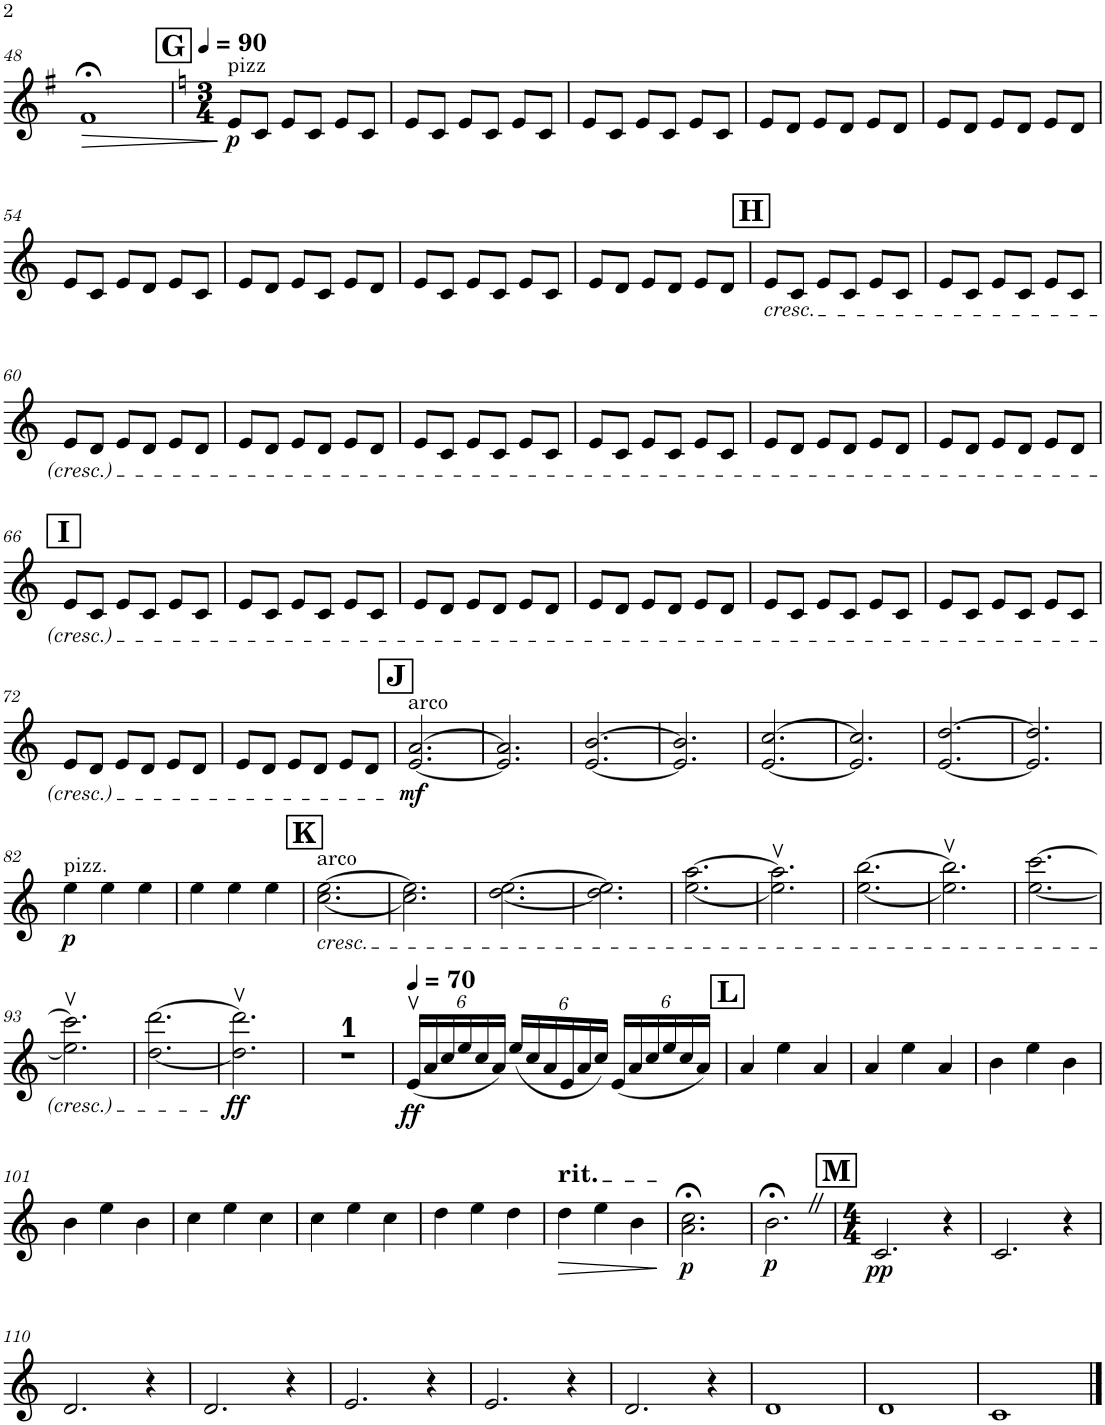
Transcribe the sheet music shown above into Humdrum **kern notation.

**kern	**dynam
*part1	*part1
*staff1	*staff1
*I"Violin 2	*
*I'Vln. 2	*
!!LO:PB:g=z
*clefG2	*
*k[f#]	*
*M4/4	*
=48	=48
!	!LO:HP:b
1f#;<	>
.	]
=49	=49
!!LO:REH:place=s1:a:B:cj:fs=14:t=G
*k[]	*
*M3/4	*
*MM90	*
!LO:TX:a:t=pizz	!
!	!LO:DY:b
8e/L	p
8c/J	.
8e/L	.
8c/J	.
8e/L	.
8c/J	.
=50	=50
8e/L	.
8c/J	.
8e/L	.
8c/J	.
8e/L	.
8c/J	.
=51	=51
8e/L	.
8c/J	.
8e/L	.
8c/J	.
8e/L	.
8c/J	.
=52	=52
8e/L	.
8d/J	.
8e/L	.
8d/J	.
8e/L	.
8d/J	.
=53	=53
8e/L	.
8d/J	.
8e/L	.
8d/J	.
8e/L	.
8d/J	.
!!LO:LB:g=z
=54	=54
8e/L	.
8c/J	.
8e/L	.
8d/J	.
8e/L	.
8c/J	.
=55	=55
8e/L	.
8d/J	.
8e/L	.
8c/J	.
8e/L	.
8d/J	.
=56	=56
8e/L	.
8c/J	.
8e/L	.
8c/J	.
8e/L	.
8c/J	.
=57	=57
8e/L	.
8d/J	.
8e/L	.
8d/J	.
8e/L	.
8d/J	.
!!LO:REH:place=s1:a:B:cj:fs=14:t=H
=58	=58
!LO:TX:b:i:t=cresc.	!
8e/L	.
8c/J	.
8e/L	.
8c/J	.
8e/L	.
8c/J	.
=59	=59
8e/L	.
8c/J	.
8e/L	.
8c/J	.
8e/L	.
8c/J	.
!!LO:LB:g=z
=60	=60
8e/L	.
8d/J	.
8e/L	.
8d/J	.
8e/L	.
8d/J	.
=61	=61
8e/L	.
8d/J	.
8e/L	.
8d/J	.
8e/L	.
8d/J	.
=62	=62
8e/L	.
8c/J	.
8e/L	.
8c/J	.
8e/L	.
8c/J	.
=63	=63
8e/L	.
8c/J	.
8e/L	.
8c/J	.
8e/L	.
8c/J	.
=64	=64
8e/L	.
8d/J	.
8e/L	.
8d/J	.
8e/L	.
8d/J	.
=65	=65
8e/L	.
8d/J	.
8e/L	.
8d/J	.
8e/L	.
8d/J	.
!!LO:LB:g=z
!!LO:REH:place=s1:a:B:cj:fs=14:t=I
=66	=66
8e/L	.
8c/J	.
8e/L	.
8c/J	.
8e/L	.
8c/J	.
=67	=67
8e/L	.
8c/J	.
8e/L	.
8c/J	.
8e/L	.
8c/J	.
=68	=68
8e/L	.
8d/J	.
8e/L	.
8d/J	.
8e/L	.
8d/J	.
=69	=69
8e/L	.
8d/J	.
8e/L	.
8d/J	.
8e/L	.
8d/J	.
=70	=70
8e/L	.
8c/J	.
8e/L	.
8c/J	.
8e/L	.
8c/J	.
=71	=71
8e/L	.
8c/J	.
8e/L	.
8c/J	.
8e/L	.
8c/J	.
!!LO:LB:g=z
=72	=72
8e/L	.
8d/J	.
8e/L	.
8d/J	.
8e/L	.
8d/J	.
=73	=73
8e/L	.
8d/J	.
8e/L	.
8d/J	.
8e/L	.
8d/J	.
!!LO:REH:place=s1:a:B:cj:fs=14:t=J
=74	=74
!LO:TX:a:t=arco	!
!	!LO:DY:b
[2.e/ [2.a/	mf
=75	=75
2.e/] 2.a/]	.
=76	=76
[2.e/ [2.b/	.
=77	=77
2.e/] 2.b/]	.
=78	=78
[2.e/ [2.cc/	.
=79	=79
2.e/] 2.cc/]	.
=80	=80
[2.e/ [2.dd/	.
=81	=81
2.e/] 2.dd/]	.
!!LO:LB:g=z
=82	=82
!LO:TX:a:t=pizz.	!
!	!LO:DY:b
4ee\	p
4ee\	.
4ee\	.
=83	=83
4ee\	.
4ee\	.
4ee\	.
!!LO:REH:place=s1:a:B:cj:fs=14:t=K
=84	=84
!LO:TX:a:t=arco	!
!LO:TX:b:i:t=cresc.	!
[2.cc\ [2.ee\	.
=85	=85
2.cc\] 2.ee\]	.
=86	=86
[2.dd\ [2.ee\	.
=87	=87
2.dd\] 2.ee\]	.
=88	=88
[2.ee\ [2.aa\	.
=89	=89
2.ee\]v 2.aa\]v	.
=90	=90
[2.ee\ [2.bb\	.
=91	=91
2.ee\]v 2.bb\]v	.
=92	=92
[2.ee\ [2.ccc\	.
!!LO:LB:g=z
=93	=93
2.ee\]v 2.ccc\]v	.
=94	=94
[2.dd\ [2.ddd\	.
=95	=95
!	!LO:DY:b
2.dd\]v 2.ddd\]v	ff
=96	=96
2.r	.
=97	=97
*Xbrackettup	*
*MM70	*
!	!LO:DY:b
(24ev/LL	ff
24a/	.
24cc/	.
24ee/	.
24cc/	.
24a/JJ)	.
(24ee/LL	.
24cc/	.
24a/	.
24e/	.
24a/	.
24cc/JJ)	.
(24e/LL	.
24a/	.
24cc/	.
24ee/	.
24cc/	.
24a/JJ)	.
!!LO:REH:place=s1:a:B:cj:fs=14:t=L
=98	=98
4a/	.
4ee\	.
4a/	.
=99	=99
4a/	.
4ee\	.
4a/	.
=100	=100
4b\	.
4ee\	.
4b\	.
!!LO:LB:g=z
=101	=101
4b\	.
4ee\	.
4b\	.
=102	=102
4cc\	.
4ee\	.
4cc\	.
=103	=103
4cc\	.
4ee\	.
4cc\	.
=104	=104
4dd\	.
4ee\	.
4dd\	.
=105	=105
!LO:TX:a:t=rit.	!
!	!LO:HP:b
4dd\	>
4ee\	.
4b\	.
.	]
=106	=106
!	!LO:DY:b
2.a\;< 2.cc\;<	p
=107	=107
!	!LO:DY:b
2.b;<Z\	p
!!LO:REH:place=s1:a:B:cj:fs=14:t=M
=108	=108
*M4/4	*
!	!LO:DY:b
2.c/	pp
4r	.
=109	=109
2.c/	.
4r	.
!!LO:LB:g=z
=110	=110
2.d/	.
4r	.
=111	=111
2.d/	.
4r	.
=112	=112
2.e/	.
4r	.
=113	=113
2.e/	.
4r	.
=114	=114
2.d/	.
4r	.
=115	=115
1d	.
=116	=116
1d	.
=117	=117
1c	.
==	==
*-	*-
